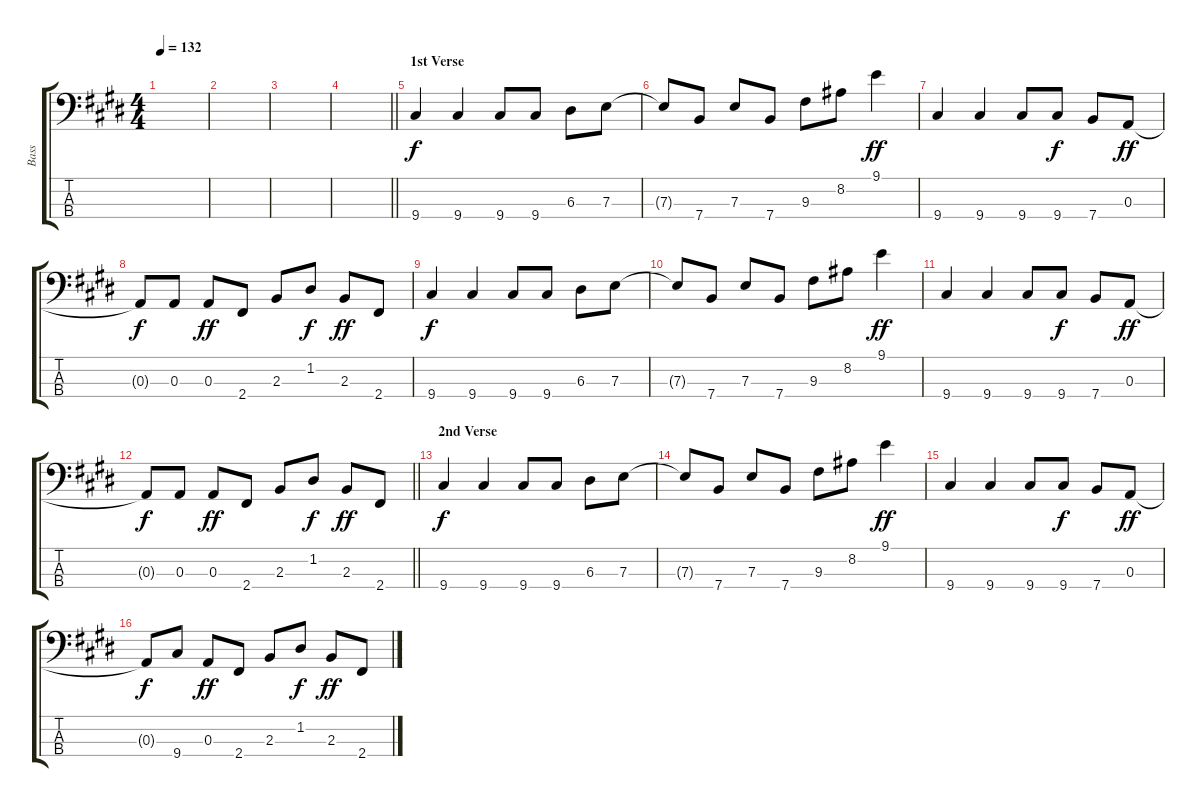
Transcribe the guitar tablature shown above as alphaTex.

\track ("Bass" "Bass") {instrument electricbassfinger}
\staff {score tabs}
\tuning (G2 D2 A1 E1) {hide}
\ts (4 4)
\tempo 132
\clef f4
\ks e
|
|
|
\barLineRight lightlight
|
\section ("" "1st Verse")
9.4.4 9.4.4 9.4.8 9.4.8 6.3.8 7.3.8 |
7.3{t}.8 7.4.8 7.3.8 7.4.8 9.3.8 8.2.8 9.1.4{dy ff} |
9.4.4 9.4.4 9.4.8 9.4.8{dy f} 7.4.8 0.3.8{dy ff} |
0.3{t}.8{dy f} 0.3.8 0.3.8{dy ff} 2.4.8 2.3.8 1.2.8{dy f} 2.3.8{dy ff} 2.4.8 |
9.4.4{dy f} 9.4.4 9.4.8 9.4.8 6.3.8 7.3.8 |
7.3{t}.8 7.4.8 7.3.8 7.4.8 9.3.8 8.2.8 9.1.4{dy ff} |
9.4.4 9.4.4 9.4.8 9.4.8{dy f} 7.4.8 0.3.8{dy ff} |
\barLineRight lightlight
0.3{t}.8{dy f} 0.3.8 0.3.8{dy ff} 2.4.8 2.3.8 1.2.8{dy f} 2.3.8{dy ff} 2.4.8 |
\section ("" "2nd Verse")
9.4.4{dy f} 9.4.4 9.4.8 9.4.8 6.3.8 7.3.8 |
7.3{t}.8 7.4.8 7.3.8 7.4.8 9.3.8 8.2.8 9.1.4{dy ff} |
9.4.4 9.4.4 9.4.8 9.4.8{dy f} 7.4.8 0.3.8{dy ff} |
0.3{t}.8{dy f} 9.4.8 0.3.8{dy ff} 2.4.8 2.3.8 1.2.8{dy f} 2.3.8{dy ff} 2.4.8
